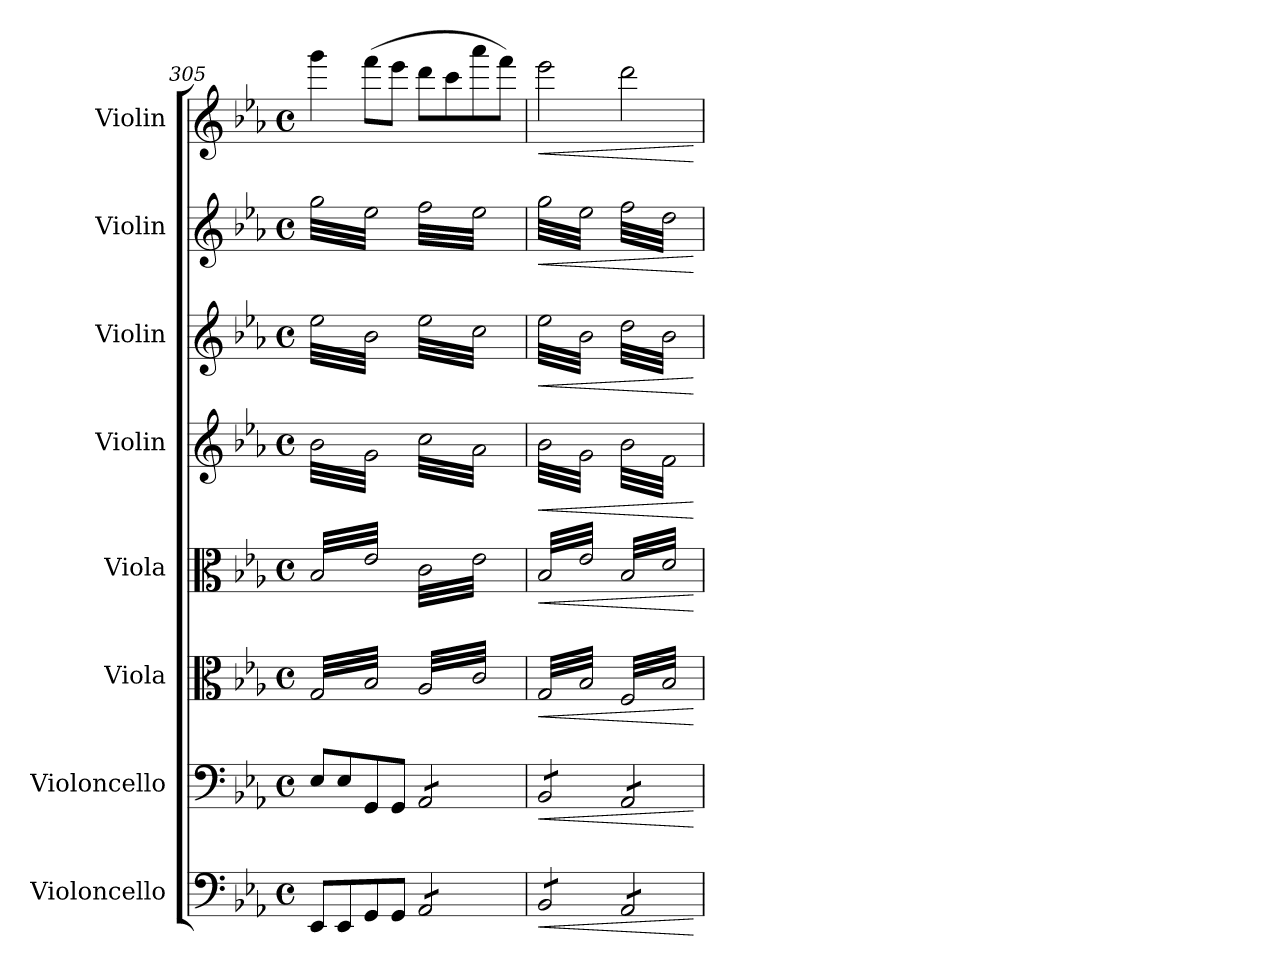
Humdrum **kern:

**kern	**dynam	**kern	**dynam	**kern	**dynam	**kern	**dynam	**kern	**dynam	**kern	**dynam	**kern	**dynam	**kern	**dynam
*part8	*part8	*part7	*part7	*part6	*part6	*part5	*part5	*part4	*part4	*part3	*part3	*part2	*part2	*part1	*part1
*staff8	*staff8	*staff7	*staff7	*staff6	*staff6	*staff5	*staff5	*staff4	*staff4	*staff3	*staff3	*staff2	*staff2	*staff1	*staff1
*I"Violoncello	*	*I"Violoncello	*	*I"Viola	*	*I"Viola	*	*I"Violin	*	*I"Violin	*	*I"Violin	*	*I"Violin	*
*I'Vc.	*	*I'Vc.	*	*I'Vla.	*	*I'Vla.	*	*I'Vln.	*	*I'Vln.	*	*I'Vln.	*	*I'Vln.	*
*clefF4	*	*clefF4	*	*clefC3	*	*clefC3	*	*clefG2	*	*clefG2	*	*clefG2	*	*clefG2	*
*k[b-e-a-]	*	*k[b-e-a-]	*	*k[b-e-a-]	*	*k[b-e-a-]	*	*k[b-e-a-]	*	*k[b-e-a-]	*	*k[b-e-a-]	*	*k[b-e-a-]	*
*M4/4	*	*M4/4	*	*M4/4	*	*M4/4	*	*M4/4	*	*M4/4	*	*M4/4	*	*M4/4	*
*met(c)	*	*met(c)	*	*met(c)	*	*met(c)	*	*met(c)	*	*met(c)	*	*met(c)	*	*met(c)	*
=305	=305	=305	=305	=305	=305	=305	=305	=305	=305	=305	=305	=305	=305	=305	=305
*	*	*	*	*tremolo	*	*	*	*	*	*	*	*	*	*	*
*	*	*	*	*	*	*tremolo	*	*	*	*	*	*	*	*	*
*	*	*	*	*	*	*	*	*tremolo	*	*	*	*	*	*	*
*	*	*	*	*	*	*	*	*	*	*tremolo	*	*	*	*	*
*	*	*	*	*	*	*	*	*	*	*	*	*tremolo	*	*	*
8EE-/L	.	8E-/L	.	(>32G/LLL	.	(>32B-/LLL	.	(>32b-\LLL	.	(>32ee-\LLL	.	(>32gg\LLL	.	4ggg\	.
.	.	.	.	32B-/	.	32e-\	.	32g/	.	32b-\	.	32ee-\	.	.	.
.	.	.	.	32G/	.	32B-/	.	32b-\	.	32ee-\	.	32gg\	.	.	.
.	.	.	.	32B-/	.	32e-\	.	32g/	.	32b-\	.	32ee-\	.	.	.
8EE-/	.	8E-/	.	32G/	.	32B-/	.	32b-\	.	32ee-\	.	32gg\	.	.	.
.	.	.	.	32B-/	.	32e-\	.	32g/	.	32b-\	.	32ee-\	.	.	.
.	.	.	.	32G/	.	32B-/	.	32b-\	.	32ee-\	.	32gg\	.	.	.
.	.	.	.	32B-/	.	32e-\	.	32g/	.	32b-\	.	32ee-\	.	.	.
8GG/	.	8GG/	.	32G/	.	32B-/	.	32b-\	.	32ee-\	.	32gg\	.	(>8fff\L	.
.	.	.	.	32B-/	.	32e-\	.	32g/	.	32b-\	.	32ee-\	.	.	.
.	.	.	.	32G/	.	32B-/	.	32b-\	.	32ee-\	.	32gg\	.	.	.
.	.	.	.	32B-/	.	32e-\	.	32g/	.	32b-\	.	32ee-\	.	.	.
8GG/J	.	8GG/J	.	32G/	.	32B-/	.	32b-\	.	32ee-\	.	32gg\	.	8eee-\J	.
.	.	.	.	32B-/	.	32e-\	.	32g/	.	32b-\	.	32ee-\	.	.	.
.	.	.	.	32G/	.	32B-/	.	32b-\	.	32ee-\	.	32gg\	.	.	.
.	.	.	.	32B-/JJJ	.	32e-\JJJ	.	32g/JJJ	.	32b-\JJJ	.	32ee-\JJJ	.	.	.
*tremolo	*	*	*	*	*	*	*	*	*	*	*	*	*	*	*
*	*	*tremolo	*	*	*	*	*	*	*	*	*	*	*	*	*
8AA-/L	.	8AA-/L	.	32A-/LLL	.	32c\LLL	.	32cc\LLL	.	32ee-\LLL	.	32ff\LLL	.	8ddd\L	.
.	.	.	.	32c\)	.	32e-\)	.	32a-/)	.	32cc\)	.	32ee-\)	.	.	.
.	.	.	.	32A-/	.	32c\	.	32cc\	.	32ee-\	.	32ff\	.	.	.
.	.	.	.	32c\)	.	32e-\)	.	32a-/)	.	32cc\)	.	32ee-\)	.	.	.
8AA-/	.	8AA-/	.	32A-/	.	32c\	.	32cc\	.	32ee-\	.	32ff\	.	8ccc\	.
.	.	.	.	32c\)	.	32e-\)	.	32a-/)	.	32cc\)	.	32ee-\)	.	.	.
.	.	.	.	32A-/	.	32c\	.	32cc\	.	32ee-\	.	32ff\	.	.	.
.	.	.	.	32c\)	.	32e-\)	.	32a-/)	.	32cc\)	.	32ee-\)	.	.	.
8AA-/	.	8AA-/	.	32A-/	.	32c\	.	32cc\	.	32ee-\	.	32ff\	.	8aaa-\	.
.	.	.	.	32c\)	.	32e-\)	.	32a-/)	.	32cc\)	.	32ee-\)	.	.	.
.	.	.	.	32A-/	.	32c\	.	32cc\	.	32ee-\	.	32ff\	.	.	.
.	.	.	.	32c\)	.	32e-\)	.	32a-/)	.	32cc\)	.	32ee-\)	.	.	.
8AA-/J	.	8AA-/J	.	32A-/	.	32c\	.	32cc\	.	32ee-\	.	32ff\	.	8fff\J)	.
.	.	.	.	32c\)	.	32e-\)	.	32a-/)	.	32cc\)	.	32ee-\)	.	.	.
.	.	.	.	32A-/	.	32c\	.	32cc\	.	32ee-\	.	32ff\	.	.	.
.	.	.	.	32c\)JJJ	.	32e-\)JJJ	.	32a-/)JJJ	.	32cc\)JJJ	.	32ee-\)JJJ	.	.	.
=306	=306	=306	=306	=306	=306	=306	=306	=306	=306	=306	=306	=306	=306	=306	=306
!	!LO:HP:b	!	!LO:HP:b	!	!LO:HP:b	!	!LO:HP:b	!	!LO:HP:b	!	!LO:HP:b	!	!LO:HP:b	!	!LO:HP:b
8BB-/L	<	8BB-/L	<	(<32G/LLL	<	(>32B-/LLL	<	(>32b-\LLL	<	(>32ee-\LLL	<	(>32gg\LLL	<	2eee-\	<
.	.	.	.	32B-/)	.	32e-\)	.	32g/)	.	32b-\)	.	32ee-\)	.	.	.
.	.	.	.	32G/	.	32B-/	.	32b-\	.	32ee-\	.	32gg\	.	.	.
.	.	.	.	32B-/)	.	32e-\)	.	32g/)	.	32b-\)	.	32ee-\)	.	.	.
8BB-/	.	8BB-/	.	32G/	.	32B-/	.	32b-\	.	32ee-\	.	32gg\	.	.	.
.	.	.	.	32B-/)	.	32e-\)	.	32g/)	.	32b-\)	.	32ee-\)	.	.	.
.	.	.	.	32G/	.	32B-/	.	32b-\	.	32ee-\	.	32gg\	.	.	.
.	.	.	.	32B-/)	.	32e-\)	.	32g/)	.	32b-\)	.	32ee-\)	.	.	.
8BB-/	.	8BB-/	.	32G/	.	32B-/	.	32b-\	.	32ee-\	.	32gg\	.	.	.
.	.	.	.	32B-/)	.	32e-\)	.	32g/)	.	32b-\)	.	32ee-\)	.	.	.
.	.	.	.	32G/	.	32B-/	.	32b-\	.	32ee-\	.	32gg\	.	.	.
.	.	.	.	32B-/)	.	32e-\)	.	32g/)	.	32b-\)	.	32ee-\)	.	.	.
8BB-/J	.	8BB-/J	.	32G/	.	32B-/	.	32b-\	.	32ee-\	.	32gg\	.	.	.
.	.	.	.	32B-/)	.	32e-\)	.	32g/)	.	32b-\)	.	32ee-\)	.	.	.
.	.	.	.	32G/	.	32B-/	.	32b-\	.	32ee-\	.	32gg\	.	.	.
.	.	.	.	32B-/)JJJ	.	32e-\)JJJ	.	32g/)JJJ	.	32b-\)JJJ	.	32ee-\)JJJ	.	.	.
8AA-/L	.	8AA-/L	.	(<32F/LLL	.	(>32B-/LLL	.	(>32b-\LLL	.	(>32dd\LLL	.	(>32ff\LLL	.	2ddd\	.
.	.	.	.	32B-/)	.	32d\)	.	32f/)	.	32b-\)	.	32dd\)	.	.	.
.	.	.	.	32F/	.	32B-/	.	32b-\	.	32dd\	.	32ff\	.	.	.
.	.	.	.	32B-/)	.	32d\)	.	32f/)	.	32b-\)	.	32dd\)	.	.	.
8AA-/	.	8AA-/	.	32F/	.	32B-/	.	32b-\	.	32dd\	.	32ff\	.	.	.
.	.	.	.	32B-/)	.	32d\)	.	32f/)	.	32b-\)	.	32dd\)	.	.	.
.	.	.	.	32F/	.	32B-/	.	32b-\	.	32dd\	.	32ff\	.	.	.
.	.	.	.	32B-/)	.	32d\)	.	32f/)	.	32b-\)	.	32dd\)	.	.	.
8AA-/	.	8AA-/	.	32F/	.	32B-/	.	32b-\	.	32dd\	.	32ff\	.	.	.
.	.	.	.	32B-/)	.	32d\)	.	32f/)	.	32b-\)	.	32dd\)	.	.	.
.	.	.	.	32F/	.	32B-/	.	32b-\	.	32dd\	.	32ff\	.	.	.
.	.	.	.	32B-/)	.	32d\)	.	32f/)	.	32b-\)	.	32dd\)	.	.	.
8AA-/J	.	8AA-/J	.	32F/	.	32B-/	.	32b-\	.	32dd\	.	32ff\	.	.	.
*	*	*Xtremolo	*	*	*	*	*	*	*	*	*	*	*	*	*
*Xtremolo	*	*	*	*	*	*	*	*	*	*	*	*	*	*	*
.	.	.	.	32B-/)	.	32d\)	.	32f/)	.	32b-\)	.	32dd\)	.	.	.
.	.	.	.	32F/	.	32B-/	.	32b-\	.	32dd\	.	32ff\	.	.	.
.	.	.	.	32B-/)JJJ	.	32d\)JJJ	.	32f/)JJJ	.	32b-\)JJJ	.	32dd\)JJJ	.	.	.
*	*	*	*	*	*	*	*	*	*	*	*	*Xtremolo	*	*	*
*	*	*	*	*	*	*	*	*	*	*Xtremolo	*	*	*	*	*
*	*	*	*	*	*	*	*	*Xtremolo	*	*	*	*	*	*	*
*	*	*	*	*	*	*Xtremolo	*	*	*	*	*	*	*	*	*
*	*	*	*	*Xtremolo	*	*	*	*	*	*	*	*	*	*	*
.	[	.	[	.	[	.	[	.	[	.	[	.	[	.	[
.	.	.	.	.	.	.	.	.	.	.	.	.	.	.	.
.	.	.	.	.	.	.	.	.	.	.	.	.	.	.	.
.	.	.	.	.	.	.	.	.	.	.	.	.	.	.	.
.	.	.	.	.	.	.	.	.	.	.	.	.	.	.	.
.	.	.	.	.	.	.	.	.	.	.	.	.	.	.	.
.	.	.	.	.	.	.	.	.	.	.	.	.	.	.	.
.	.	.	.	.	.	.	.	.	.	.	.	.	.	.	.
=	=	=	=	=	=	=	=	=	=	=	=	=	=	=	=
*-	*-	*-	*-	*-	*-	*-	*-	*-	*-	*-	*-	*-	*-	*-	*-
